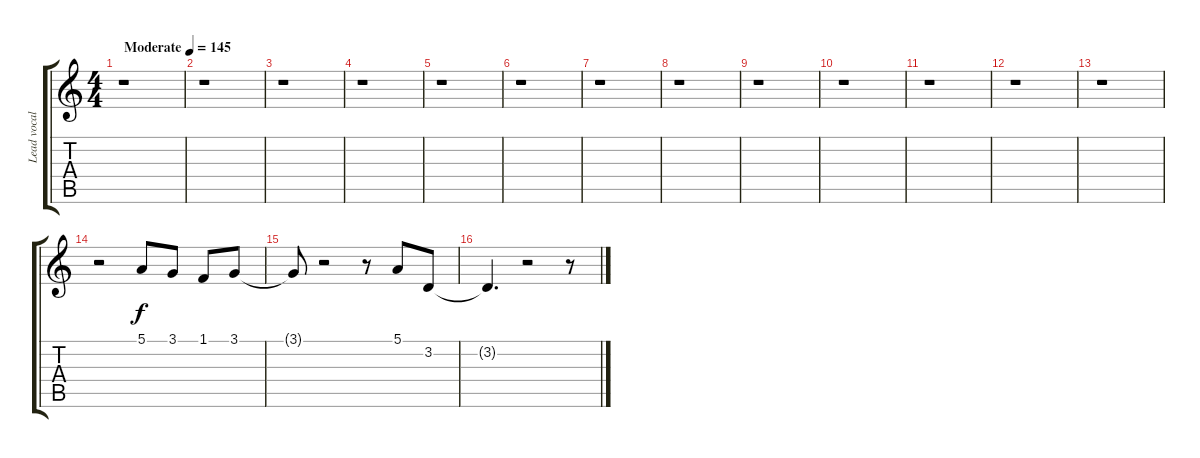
\track ("Lead vocal" "Lead vocal") {instrument accordion}
\staff {score tabs}
\tuning (E4 B3 G3 D3 A2 E2) {hide}
\ts (4 4)
\tempo (145 "Moderate")
\clef g2
\ks c
r.1{dy f instrument accordion} |
r.1 |
r.1 |
r.1 |
r.1 |
r.1 |
r.1 |
r.1 |
r.1 |
r.1 |
r.1 |
r.1 |
r.1 |
r.2 5.1.8 3.1.8 1.1.8 3.1.8 |
3.1{t}.8 r.2 r.8 5.1.8 3.2.8 |
3.2{t}.4{d} r.2 r.8
